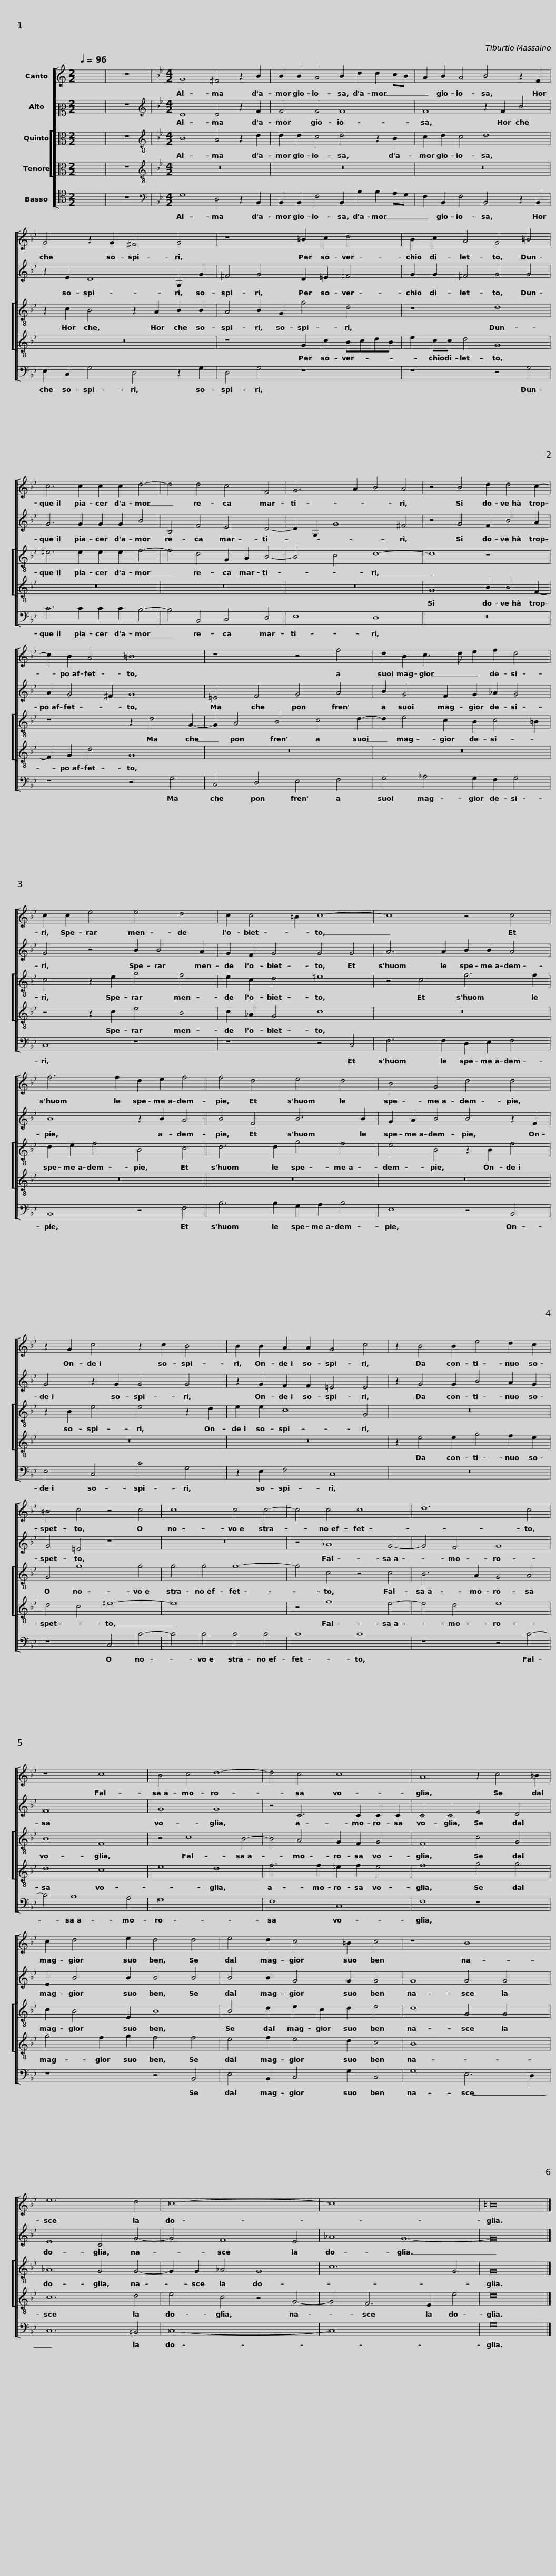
X:1
%%score [ 1 2 [ 3 4 ] 5 ]
L:1/8
Q:1/4=96
M:2/2
I:linebreak $
K:C
V:1 treble
V:2 alto2
V:3 alto
V:4 alto
V:5 tenor
V:1
 x8 | z8 |[K:Bb][M:4/2] G8 ^F4 z2 B2 | B2 B2 A4 B2 d2 d2 cB | A2 B2 A4 B4 z2 F2 |$ %5
 G4 z2 G2 ^F4 G4 | z8 =B2 c2 d4 | B2 c2 A4 G4 =B4 | c6 c2 c2 c2 d4- |$ d4 d4 c4 F4 | %10
 G6 A2 B4 A4 | z4 B4 d2 d4 c2- | c2 B2 A4 =B8 |$ z8 z4 f4 | d2 B2 c3 d e2 f2 d4 | %15
 c2 c2 e4 e4 d4 | c2 c4 =B2 c8- |$ c8 z4 c4 | f6 f2 d2 e2 f4 | f4 d4 e4 d4 |$ %20
 B4 G4 d4 d4 |$ z2 G2 c4 z2 c2 B4 | B2 B2 A2 A2 G4 c4 | z2 B4 B2 e4 d2 c2 | =B4 c4 z4 c4 |$ %25
 c8 c4 c4- | c4 c4 c8 | d12 c4 | z8 c8 | B4 c4 d8- |$ %30
 d4 c4 c8 | A8 z2 c4 =B2 | c2 d4 e2 d4 d4 | e4 d2 c4 =B2 c4 |$ z8 B8 | %35
 e12 d4 | c16- | c16 | =B16 |] %39
V:2
 x8 | z8 |[K:Bb][M:4/2][K:treble] D8 D4 z2 F2 | F4 F4 F8 | F8 z2 F2 B4 |$ %5
 z2 E2 D8 G,2 G2 | ^F4 G4 D2 =E2 =F4 | G2 G2 ^F4 G4 G4 | G6 G2 G2 G2 B4 |$ B,4 F4 E4 D4- | %10
 D2 G,2 G8 ^F4 | z4 G4 F2 B4 A2 | A2 G4 ^F2 G8 |$ =E4 F4 G4 A4 | B2 G4 F2 G2 _A2 G4 | %15
 G4 z4 B2 B4 A2 | G2 F2 G4 G4 G4 |$ A6 A2 B2 B2 A4 | B8 z2 B2 A4 | B4 F4 B6 B2 |$ %20
 G2 A2 B4 B4 z2 F2 |$ G4 z2 G2 G4 G4 | z2 G2 F2 F2 =E4 E4 | z2 G4 G2 B4 A2 G2 | G4 =E4 z8 |$ %25
 z16 | z4 _A8 G4- | G4 F4 G8 | F16 | G8 G8 |$ %30
 z4 C6 C2 C2 C2 | C4 C4 E4 D4 | E2 B4 B2 B4 B4 | B4 B2 G4 G2 G4 |$ G8 G4 G4 | %35
 E8 C4 G4- | G4 F8 E4 | _A8 G8- | G16 |] %39
V:3
 x8 | z8 |[K:Bb][M:4/2][K:treble-8] B8 A4 z2 d2 | d2 d2 c4 d4 z2 B2 | c2 d2 c4 d8 |$ %5
 z2 c2 B4 z2 A2 B2 B2 | A4 B2 G2 g4 d4 | z8 d8 | =e6 e2 e2 e2 f4- |$ f4 d4 G2 A2 B4- | %10
 B4 c4 d8- | d8 z8 | z8 z2 d4 G2- |$ G2 A4 B4 c4 d2- | d2 e4 c2 B2 c4 =B2 | %15
 c4 z2 e2 g4 f4 | e2 c2 d4 =e8 |$ z4 c4 f6 f2 | d2 e2 f4 B4 c4 | d6 d2 g4 f4 |$ %20
 e4 B4 z2 B2 f4 |$ z2 B2 e4 e4 z2 d2 | e2 e2 c8 G4 | z16 | G4 g8 g4 |$ %25
 g4 g4 g8- | g4 c4 z4 c4 | B6 A2 G4 A4 | B8 F8 | z4 c8 B4- |$ %30
 B4 A4 G2 F2 G4 | F8 c4 G4 | c2 B4 E2 B8 | B4 d2 e2 c2 d2 e4 |$ d8 G4 G4 | %35
 _A8 G4 G4- | G2 G2 _A4 G8 | c12 G4 | G16 |] %39
V:4
 x8 | z8 |[K:Bb][M:4/2][K:treble-8] z16 | z16 | z16 |$ %5
 z16 | z8 G2 c2 BcdB | e2 cc d4 G8 | z16 |$ z16 | %10
 z16 | G8 B2 B4 F2- | F2 G2 d4 G8 |$ z16 | z16 | %15
 z4 z2 c2 e4 B4 | c2 _A2 G4 c8 |$ z16 | z16 | z16 |$ %20
 z16 |$ z16 | z16 | z2 e4 e2 g4 f2 e2 | d4 c4 =e8- |$ %25
 e16 | z4 f8 e4- | e4 d4 e8 | d8 c8 | e8 d8 |$ %30
 f6 f2 =e2 f2 e4 | f8 g4 g4 | g4 f2 g2 f4 f4 | e4 f2 e4 d2 c4 |$ B16 | %35
 c12 d4 | e4 c4 z4 G4- | G4 F6 E2 e4 | d16 |] %39
V:5
 x8 | z8 |[K:Bb][M:4/2][K:bass] G,8 D,4 z2 B,,2 | B,,2 B,,2 F,4 B,,2 B,2 B,2 A,G, | F,2 B,,2 F,4 B,,4 z2 B,,2 |$ %5
 E,2 C,2 G,4 D,4 z2 G,2 | D,4 G,4 z8 | z8 z4 G,4 | C6 C2 C2 C2 B,4- |$ B,4 B,,4 C,4 D,4 | %10
 E,8 D,8 | z16 | z8 z4 G,4 |$ C,4 D,4 E,4 F,4 | G,4 _A,4 G,2 F,2 G,4 | %15
 C,8 z8 | z8 z4 C,4 |$ F,6 F,2 D,2 E,2 F,4 | B,,8 z4 F,4 | B,6 B,2 G,2 A,2 B,4 |$ %20
 E,8 z4 B,,4 |$ E,4 C,4 C4 G,4 | z2 E,2 F,4 C,8 | z16 | z8 C,4 C4- |$ %25
 C4 C4 C4 C4 | C8 C8 | z8 z4 C4- | C4 B,8 A,4 | G,16 |$ %30
 F,8 C,8 | F,8 z8 | z8 z4 B,,4 | E,4 B,,2 C,4 G,2 C,4 |$ G,8 E,6 D,2 | %35
 C,12 =B,,4 | C,16- | C,16 | G,16 |] %39
